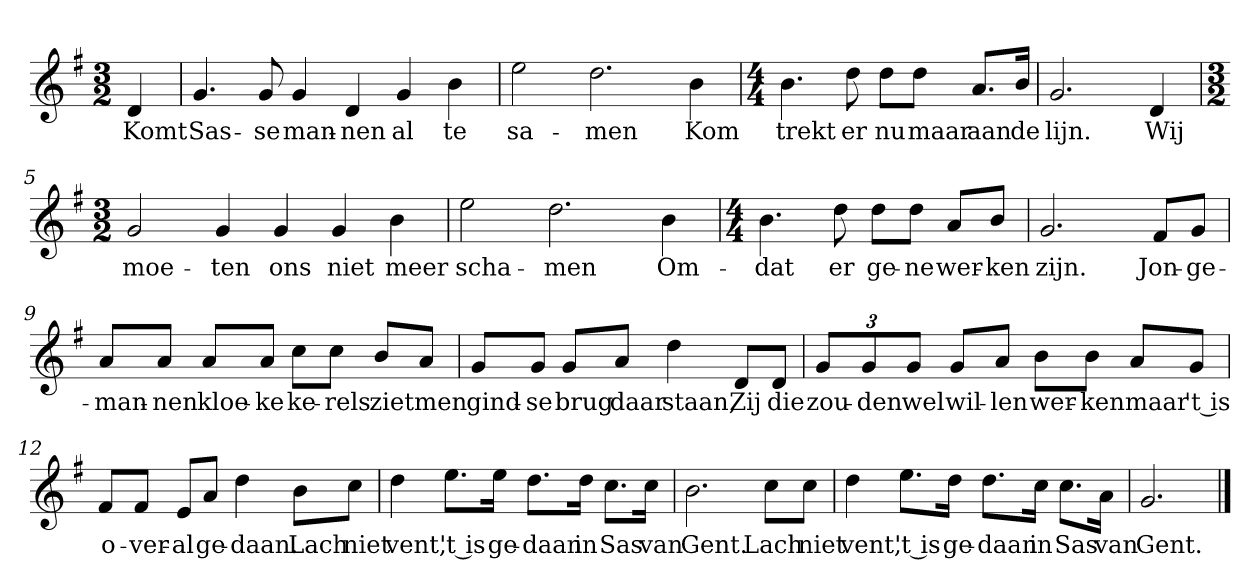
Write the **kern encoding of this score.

**kern	**text
*part1	*part1
*staff1	*staff1
*clefG2	*
*k[f#]	*
*G:	*
*M3/2	*
*MM120	*
=	=
4d	Komt
=1	=1
4.g	Sas-
8g	-se
4g	man-
4d	-nen
4g	al
4b	te
=2	=2
2ee	sa-
2.dd	-men
4b	Kom
=3	=3
*M4/4	*
4.b	trekt
8dd	er
8dd\L	nu
8dd\J	maar
8.a/L	aan
16b/Jk	de
=4	=4
2.g	lijn.
4d	Wij
=5	=5
*M3/2	*
2g	moe-
4g	-ten
4g	ons
4g	niet
4b	meer
=6	=6
2ee	scha-
2.dd	-men
4b	Om-
=7	=7
*M4/4	*
4.b	-dat
8dd	er
8dd\L	ge-
8dd\J	-ne
8a/L	wer-
8b/J	-ken
=8	=8
2.g	zijn.
8f#/L	Jon-
8g/J	-ge-
=9	=9
8a/L	-man-
8a/J	-nen
8a/L	kloe-
8a/J	-ke
8cc\L	ke-
8cc\J	-rels
8b/L	ziet
8a/J	men
=10	=10
8g/L	gind-
8g/J	-se
8g/L	brug
8a/J	daar
4dd	staan,
8d/L	Zij
8d/J	die
=11	=11
12g/L	zou-
12g/	-den
12g/J	wel
8g/L	wil-
8a/J	-len
8b\L	wer-
8b\J	-ken
8a/L	maar
8g/J	't is
=12	=12
8f#/L	o-
8f#/J	-ver-
8e/L	-al
8a/J	ge-
4dd	-daan.
8b\L	Lach
8cc\J	niet
=13	=13
4dd	vent,
8.ee\L	't is
16ee\Jk	ge-
8.dd\L	-daan
16dd\Jk	in
8.cc\L	Sas
16cc\Jk	van
=14	=14
2.b	Gent.
8cc\L	Lach
8cc\J	niet
=15	=15
4dd	vent,
8.ee\L	't is
16dd\Jk	ge-
8.dd\L	-daan
16cc\Jk	in
8.cc\L	Sas
16a\Jk	van
=16	=16
2.g	Gent.
==	==
*-	*-
